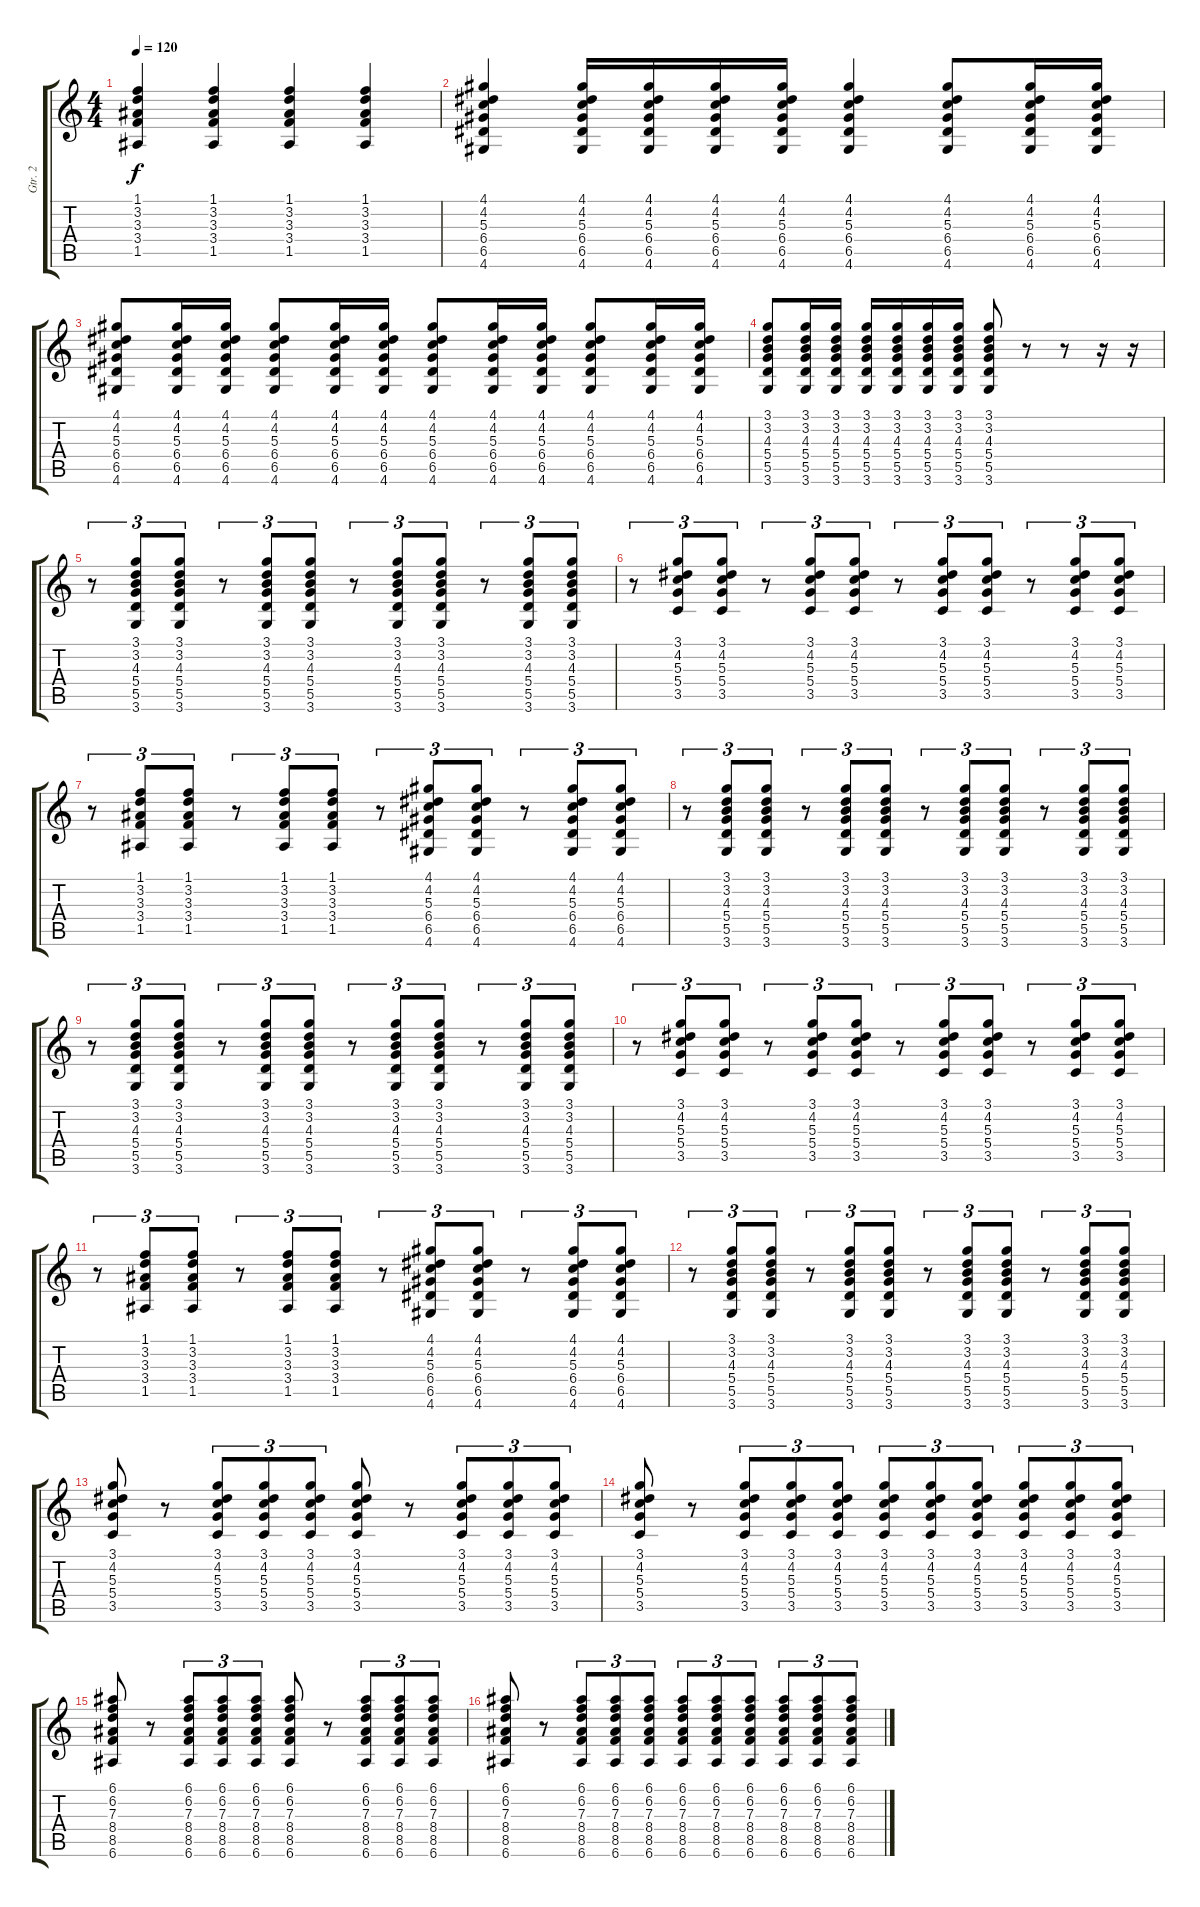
\track ("Gtr. 2" "Gtr. 2") {instrument acousticguitarsteel}
\staff {score tabs}
\tuning (E4 B3 G3 D3 A2 E2) {hide}
\ts (4 4)
\tempo 120
\clef g2
\ks c
(1.1 3.2 3.3 3.4 1.5).4{dy f} (1.1 3.2 3.3 3.4 1.5).4 (1.1 3.2 3.3 3.4 1.5).4 (1.1 3.2 3.3 3.4 1.5).4 |
(4.1 4.2 5.3 6.4 6.5 4.6).4 (4.1 4.2 5.3 6.4 6.5 4.6).16 (4.1 4.2 5.3 6.4 6.5 4.6).16 (4.1 4.2 5.3 6.4 6.5 4.6).16 (4.1 4.2 5.3 6.4 6.5 4.6).16 (4.1 4.2 5.3 6.4 6.5 4.6).4 (4.1 4.2 5.3 6.4 6.5 4.6).8 (4.1 4.2 5.3 6.4 6.5 4.6).16 (4.1 4.2 5.3 6.4 6.5 4.6).16 |
(4.1 4.2 5.3 6.4 6.5 4.6).8 (4.1 4.2 5.3 6.4 6.5 4.6).16 (4.1 4.2 5.3 6.4 6.5 4.6).16 (4.1 4.2 5.3 6.4 6.5 4.6).8 (4.1 4.2 5.3 6.4 6.5 4.6).16 (4.1 4.2 5.3 6.4 6.5 4.6).16 (4.1 4.2 5.3 6.4 6.5 4.6).8 (4.1 4.2 5.3 6.4 6.5 4.6).16 (4.1 4.2 5.3 6.4 6.5 4.6).16 (4.1 4.2 5.3 6.4 6.5 4.6).8 (4.1 4.2 5.3 6.4 6.5 4.6).16 (4.1 4.2 5.3 6.4 6.5 4.6).16 |
(3.1 3.2 4.3 5.4 5.5 3.6).8 (3.1 3.2 4.3 5.4 5.5 3.6).16 (3.1 3.2 4.3 5.4 5.5 3.6).16 (3.1 3.2 4.3 5.4 5.5 3.6).16 (3.1 3.2 4.3 5.4 5.5 3.6).16 (3.1 3.2 4.3 5.4 5.5 3.6).16 (3.1 3.2 4.3 5.4 5.5 3.6).16 (3.1 3.2 4.3 5.4 5.5 3.6).8 r.8 r.8 r.16 r.16 |
r.8{tu (3 2)} (3.1 3.2 4.3 5.4 5.5 3.6).8{tu (3 2)} (3.1 3.2 4.3 5.4 5.5 3.6).8{tu (3 2)} r.8{tu (3 2)} (3.1 3.2 4.3 5.4 5.5 3.6).8{tu (3 2)} (3.1 3.2 4.3 5.4 5.5 3.6).8{tu (3 2)} r.8{tu (3 2)} (3.1 3.2 4.3 5.4 5.5 3.6).8{tu (3 2)} (3.1 3.2 4.3 5.4 5.5 3.6).8{tu (3 2)} r.8{tu (3 2)} (3.1 3.2 4.3 5.4 5.5 3.6).8{tu (3 2)} (3.1 3.2 4.3 5.4 5.5 3.6).8{tu (3 2)} |
r.8{tu (3 2)} (3.1 4.2 5.3 5.4 3.5).8{tu (3 2)} (3.1 4.2 5.3 5.4 3.5).8{tu (3 2)} r.8{tu (3 2)} (3.1 4.2 5.3 5.4 3.5).8{tu (3 2)} (3.1 4.2 5.3 5.4 3.5).8{tu (3 2)} r.8{tu (3 2)} (3.1 4.2 5.3 5.4 3.5).8{tu (3 2)} (3.1 4.2 5.3 5.4 3.5).8{tu (3 2)} r.8{tu (3 2)} (3.1 4.2 5.3 5.4 3.5).8{tu (3 2)} (3.1 4.2 5.3 5.4 3.5).8{tu (3 2)} |
r.8{tu (3 2)} (1.1 3.2 3.3 3.4 1.5).8{tu (3 2)} (1.1 3.2 3.3 3.4 1.5).8{tu (3 2)} r.8{tu (3 2)} (1.1 3.2 3.3 3.4 1.5).8{tu (3 2)} (1.1 3.2 3.3 3.4 1.5).8{tu (3 2)} r.8{tu (3 2)} (4.1 4.2 5.3 6.4 6.5 4.6).8{tu (3 2)} (4.1 4.2 5.3 6.4 6.5 4.6).8{tu (3 2)} r.8{tu (3 2)} (4.1 4.2 5.3 6.4 6.5 4.6).8{tu (3 2)} (4.1 4.2 5.3 6.4 6.5 4.6).8{tu (3 2)} |
r.8{tu (3 2)} (3.1 3.2 4.3 5.4 5.5 3.6).8{tu (3 2)} (3.1 3.2 4.3 5.4 5.5 3.6).8{tu (3 2)} r.8{tu (3 2)} (3.1 3.2 4.3 5.4 5.5 3.6).8{tu (3 2)} (3.1 3.2 4.3 5.4 5.5 3.6).8{tu (3 2)} r.8{tu (3 2)} (3.1 3.2 4.3 5.4 5.5 3.6).8{tu (3 2)} (3.1 3.2 4.3 5.4 5.5 3.6).8{tu (3 2)} r.8{tu (3 2)} (3.1 3.2 4.3 5.4 5.5 3.6).8{tu (3 2)} (3.1 3.2 4.3 5.4 5.5 3.6).8{tu (3 2)} |
r.8{tu (3 2)} (3.1 3.2 4.3 5.4 5.5 3.6).8{tu (3 2)} (3.1 3.2 4.3 5.4 5.5 3.6).8{tu (3 2)} r.8{tu (3 2)} (3.1 3.2 4.3 5.4 5.5 3.6).8{tu (3 2)} (3.1 3.2 4.3 5.4 5.5 3.6).8{tu (3 2)} r.8{tu (3 2)} (3.1 3.2 4.3 5.4 5.5 3.6).8{tu (3 2)} (3.1 3.2 4.3 5.4 5.5 3.6).8{tu (3 2)} r.8{tu (3 2)} (3.1 3.2 4.3 5.4 5.5 3.6).8{tu (3 2)} (3.1 3.2 4.3 5.4 5.5 3.6).8{tu (3 2)} |
r.8{tu (3 2)} (3.1 4.2 5.3 5.4 3.5).8{tu (3 2)} (3.1 4.2 5.3 5.4 3.5).8{tu (3 2)} r.8{tu (3 2)} (3.1 4.2 5.3 5.4 3.5).8{tu (3 2)} (3.1 4.2 5.3 5.4 3.5).8{tu (3 2)} r.8{tu (3 2)} (3.1 4.2 5.3 5.4 3.5).8{tu (3 2)} (3.1 4.2 5.3 5.4 3.5).8{tu (3 2)} r.8{tu (3 2)} (3.1 4.2 5.3 5.4 3.5).8{tu (3 2)} (3.1 4.2 5.3 5.4 3.5).8{tu (3 2)} |
r.8{tu (3 2)} (1.1 3.2 3.3 3.4 1.5).8{tu (3 2)} (1.1 3.2 3.3 3.4 1.5).8{tu (3 2)} r.8{tu (3 2)} (1.1 3.2 3.3 3.4 1.5).8{tu (3 2)} (1.1 3.2 3.3 3.4 1.5).8{tu (3 2)} r.8{tu (3 2)} (4.1 4.2 5.3 6.4 6.5 4.6).8{tu (3 2)} (4.1 4.2 5.3 6.4 6.5 4.6).8{tu (3 2)} r.8{tu (3 2)} (4.1 4.2 5.3 6.4 6.5 4.6).8{tu (3 2)} (4.1 4.2 5.3 6.4 6.5 4.6).8{tu (3 2)} |
r.8{tu (3 2)} (3.1 3.2 4.3 5.4 5.5 3.6).8{tu (3 2)} (3.1 3.2 4.3 5.4 5.5 3.6).8{tu (3 2)} r.8{tu (3 2)} (3.1 3.2 4.3 5.4 5.5 3.6).8{tu (3 2)} (3.1 3.2 4.3 5.4 5.5 3.6).8{tu (3 2)} r.8{tu (3 2)} (3.1 3.2 4.3 5.4 5.5 3.6).8{tu (3 2)} (3.1 3.2 4.3 5.4 5.5 3.6).8{tu (3 2)} r.8{tu (3 2)} (3.1 3.2 4.3 5.4 5.5 3.6).8{tu (3 2)} (3.1 3.2 4.3 5.4 5.5 3.6).8{tu (3 2)} |
(3.1 4.2 5.3 5.4 3.5).8 r.8 (3.1 4.2 5.3 5.4 3.5).8{tu (3 2)} (3.1 4.2 5.3 5.4 3.5).8{tu (3 2)} (3.1 4.2 5.3 5.4 3.5).8{tu (3 2)} (3.1 4.2 5.3 5.4 3.5).8 r.8 (3.1 4.2 5.3 5.4 3.5).8{tu (3 2)} (3.1 4.2 5.3 5.4 3.5).8{tu (3 2)} (3.1 4.2 5.3 5.4 3.5).8{tu (3 2)} |
(3.1 4.2 5.3 5.4 3.5).8 r.8 (3.1 4.2 5.3 5.4 3.5).8{tu (3 2)} (3.1 4.2 5.3 5.4 3.5).8{tu (3 2)} (3.1 4.2 5.3 5.4 3.5).8{tu (3 2)} (3.1 4.2 5.3 5.4 3.5).8{tu (3 2)} (3.1 4.2 5.3 5.4 3.5).8{tu (3 2)} (3.1 4.2 5.3 5.4 3.5).8{tu (3 2)} (3.1 4.2 5.3 5.4 3.5).8{tu (3 2)} (3.1 4.2 5.3 5.4 3.5).8{tu (3 2)} (3.1 4.2 5.3 5.4 3.5).8{tu (3 2)} |
(6.1 6.2 7.3 8.4 8.5 6.6).8 r.8 (6.1 6.2 7.3 8.4 8.5 6.6).8{tu (3 2)} (6.1 6.2 7.3 8.4 8.5 6.6).8{tu (3 2)} (6.1 6.2 7.3 8.4 8.5 6.6).8{tu (3 2)} (6.1 6.2 7.3 8.4 8.5 6.6).8 r.8 (6.1 6.2 7.3 8.4 8.5 6.6).8{tu (3 2)} (6.1 6.2 7.3 8.4 8.5 6.6).8{tu (3 2)} (6.1 6.2 7.3 8.4 8.5 6.6).8{tu (3 2)} |
(6.1 6.2 7.3 8.4 8.5 6.6).8 r.8 (6.1 6.2 7.3 8.4 8.5 6.6).8{tu (3 2)} (6.1 6.2 7.3 8.4 8.5 6.6).8{tu (3 2)} (6.1 6.2 7.3 8.4 8.5 6.6).8{tu (3 2)} (6.1 6.2 7.3 8.4 8.5 6.6).8{tu (3 2)} (6.1 6.2 7.3 8.4 8.5 6.6).8{tu (3 2)} (6.1 6.2 7.3 8.4 8.5 6.6).8{tu (3 2)} (6.1 6.2 7.3 8.4 8.5 6.6).8{tu (3 2)} (6.1 6.2 7.3 8.4 8.5 6.6).8{tu (3 2)} (6.1 6.2 7.3 8.4 8.5 6.6).8{tu (3 2)}
